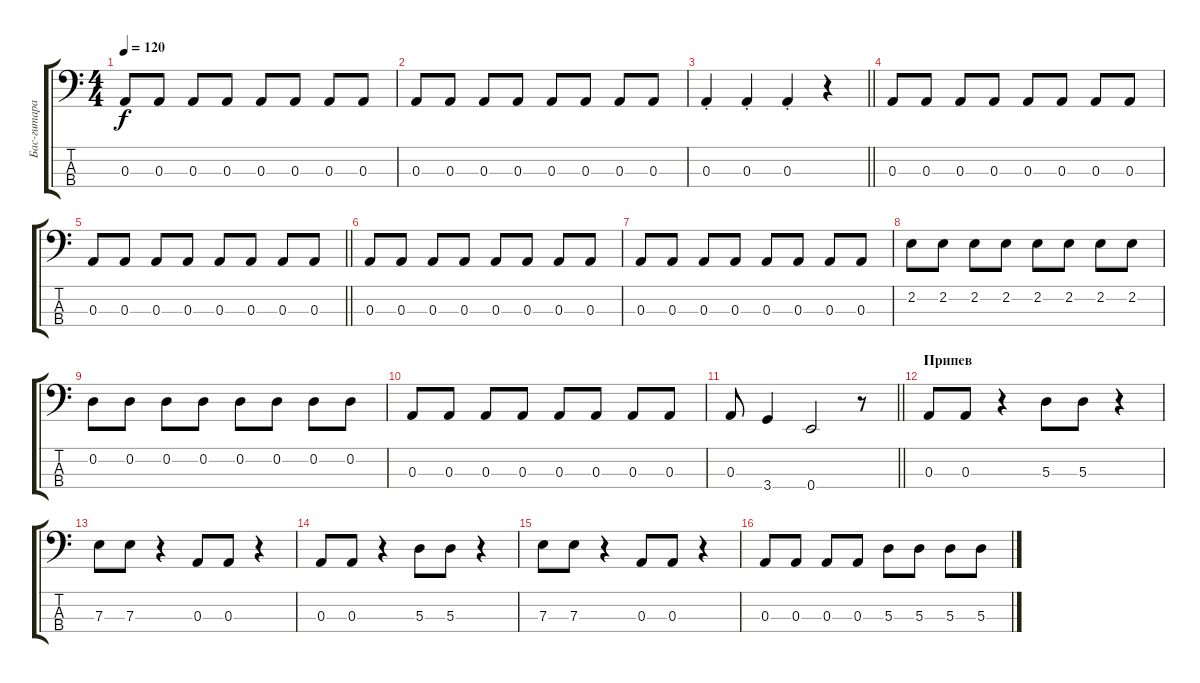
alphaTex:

\track ("Бас-гитара" "Бас-гитара") {instrument electricbassfinger}
\staff {score tabs}
\tuning (G2 D2 A1 E1) {hide}
\ts (4 4)
\tempo 120
\clef f4
\ks c
0.3.8{dy f} 0.3.8 0.3.8 0.3.8 0.3.8 0.3.8 0.3.8 0.3.8 |
0.3.8 0.3.8 0.3.8 0.3.8 0.3.8 0.3.8 0.3.8 0.3.8 |
\barLineRight lightlight
0.3{st}.4 0.3{st}.4 0.3{st}.4 r.4 |
0.3.8 0.3.8 0.3.8 0.3.8 0.3.8 0.3.8 0.3.8 0.3.8 |
\barLineRight lightlight
0.3.8 0.3.8 0.3.8 0.3.8 0.3.8 0.3.8 0.3.8 0.3.8 |
0.3.8 0.3.8 0.3.8 0.3.8 0.3.8 0.3.8 0.3.8 0.3.8 |
0.3.8 0.3.8 0.3.8 0.3.8 0.3.8 0.3.8 0.3.8 0.3.8 |
2.2.8 2.2.8 2.2.8 2.2.8 2.2.8 2.2.8 2.2.8 2.2.8 |
0.2.8 0.2.8 0.2.8 0.2.8 0.2.8 0.2.8 0.2.8 0.2.8 |
0.3.8 0.3.8 0.3.8 0.3.8 0.3.8 0.3.8 0.3.8 0.3.8 |
\barLineRight lightlight
0.3.8 3.4.4 0.4.2 r.8 |
\section ("" "Припев")
0.3.8 0.3.8 r.4 5.3.8 5.3.8 r.4 |
7.3.8 7.3.8 r.4 0.3.8 0.3.8 r.4 |
0.3.8 0.3.8 r.4 5.3.8 5.3.8 r.4 |
7.3.8 7.3.8 r.4 0.3.8 0.3.8 r.4 |
0.3.8 0.3.8 0.3.8 0.3.8 5.3.8 5.3.8 5.3.8 5.3.8
